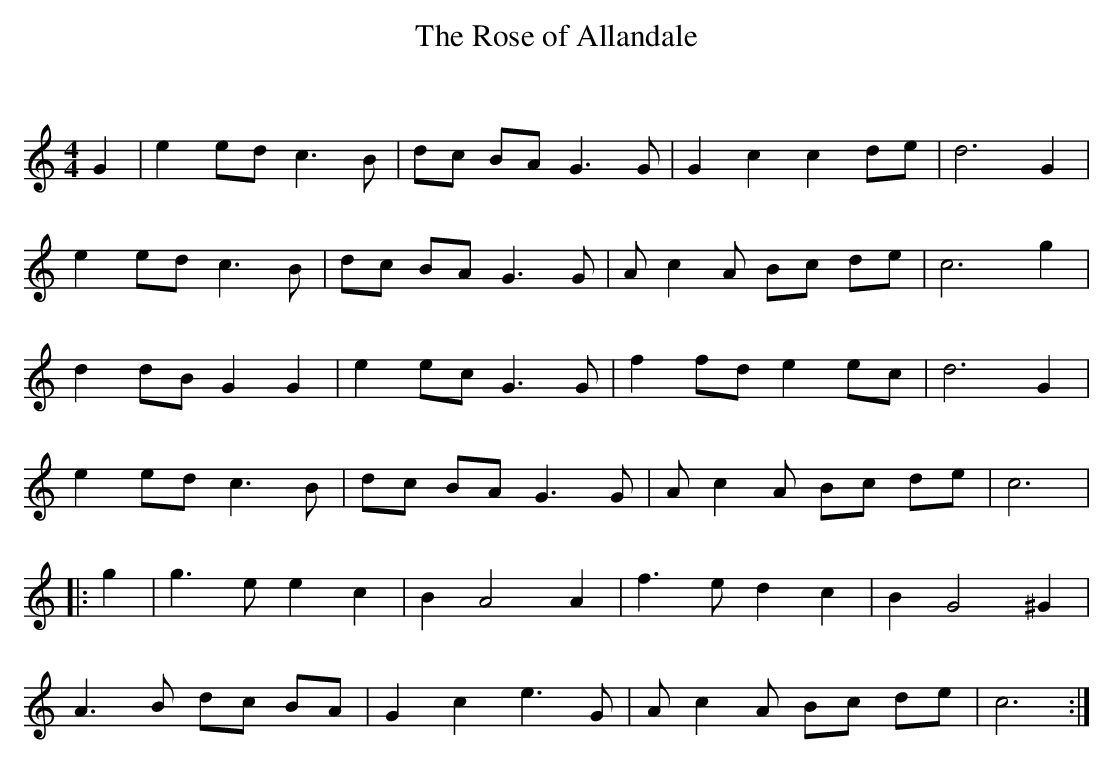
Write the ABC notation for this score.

X:1
T: The Rose of Allandale
C:
Q: 128
K:C
M:4/4
L:1/16
G4|e4 e2d2 c6 B2|d2c2 B2A2 G6 G2|G4 c4 c4 d2e2|d12 G4|
e4 e2d2 c6 B2|d2c2 B2A2 G6 G2|A2 c4 A2 B2c2 d2e2|c12 g4|
d4 d2B2 G4 G4|e4 e2c2 G6 G2|f4 f2d2 e4 e2c2|d12 G4|
e4 e2d2 c6 B2|d2c2 B2A2 G6 G2|A2 c4 A2 B2c2 d2e2|c12|
|:g4|g6 e2 e4 c4|B4 A8 A4|f6 e2 d4 c4|B4 G8 ^G4|
A6 B2 d2c2 B2A2|G4 c4 e6 G2|A2 c4 A2 B2c2 d2e2|c12:|
